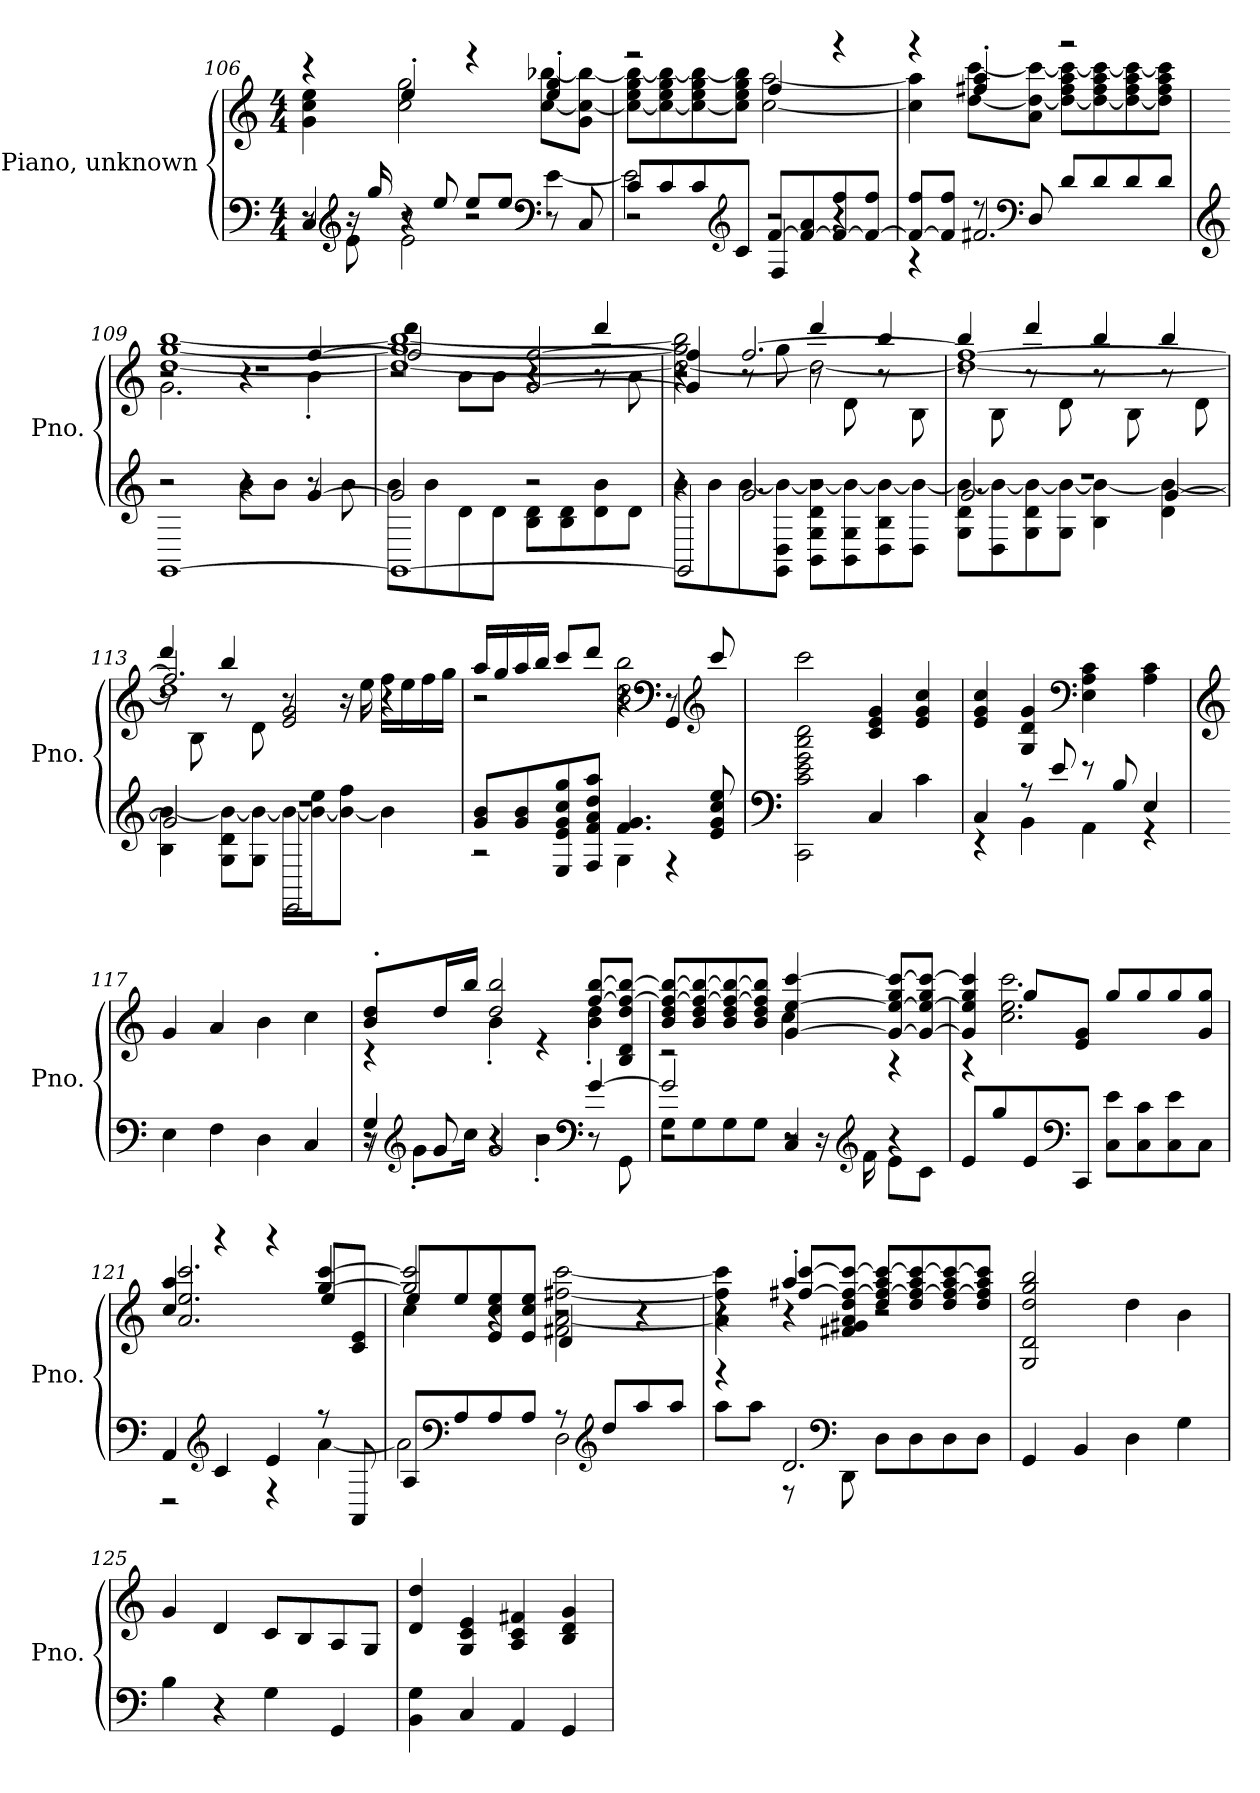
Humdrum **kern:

**kern	**kern
*part1	*part1
*staff2	*staff1
*I"Piano, unknown	*
*I'Pno.	*
*clefF4	*clefG2
*k[]	*k[]
*M4/4	*M4/4
=106	=106
*^	*^
*	*^	*	*
8r	8r	4C/	4r	4g\ 4cc\ 4ee\
*clefG2	*	*	*	*
16r	8e\	.	.	.
16gg/	.	.	.	.
8r	2e\	4r	4ee'/	2cc\ 2gg\
8ee/	.	.	.	.
8ee/L	.	2r	4r	.
8ee/J	.	.	.	.
*clefF4	*	*	*	*
8r	[4e\	.	4ee/' 4gg/'	[8cc\ [8bb-X\L
8C/	.	.	.	8g\ 8cc\_ 8bb-\_J
!!LO:LB:g=z	!!
=107	=107	=107	=107	=107
8c/L	2e\]	2r	2r	8cc\_ 8ee\ 8gg\ 8bb-\_L
8c/	.	.	.	8cc\_ 8ee\ 8gg\ 8bb-\_
8c/	.	.	.	8cc\_ 8ee\ 8gg\ 8bb-\_
*clefG2	*	*	*	*
8c/J	.	.	.	8cc\] 8ee\ 8gg\ 8bb-\]J
[8f/L	2r	4F/	4ff/	[2cc\ [2aa\
8f/_ 8a/	.	.	.	.
8f/_ 8ff/	.	4r	4r	.
8f/_ 8ff/J	.	.	.	.
*	*v	*v	*	*
=108	=108	=108	=108
8f/_ 8ff/L	4r	4r	4cc\] 4aa\]
8f/] 8ff/J	.	.	.
8r	2.f#X/	4ff#X/' 4aa/'	[8dd\ [8ccc\L
*clefF4	*	*	*
8D/	.	.	8a\ 8dd\_ 8ccc\_J
8d/L	.	2r	8dd\_ 8ff#\ 8aa\ 8ccc\_L
8d/	.	.	8dd\_ 8ff#\ 8aa\ 8ccc\_
8d/	.	.	8dd\_ 8ff#\ 8aa\ 8ccc\_
8d/J	.	.	8dd\] 8ff#\ 8aa\ 8ccc\]J
*v	*v	*	*
*	*v	*v
=109	=109
*clefG2	*
*^	*^
*	*^	*	*^
*	*	*	*	*	*^
2r	2r	[1GG	1r	[1dd [1gg [1bb	2r	2.g\
4r	8b\L	.	.	.	4r	.
.	8b\J	.	.	.	.	.
[4g/	8r	.	.	.	[4ff/	4b'\
.	8b\	.	.	.	.	.
!!LO:LB:g=z	!!	!!	!!
=110	=110	=110	=110	=110	=110	=110
2g/]	8b\L	1GG_	2r	1dd_ 1gg_ 1bb_	2ff/]	4ddd\
.	8b\	.	.	.	.	.
.	8d\	.	.	.	.	8b\L
.	8d\J	.	.	.	.	8b\J
2r	8B\ 8d\L	.	4r	.	[2g/ [2ff/	4r
.	8B\ 8d\	.	.	.	.	.
.	8d\ 8b\	.	4ddd/	.	.	8r
.	8d\J	.	.	.	.	8b\
=111	=111	=111	=111	=111	=111	=111
4r	8b\L	2GG/]	2r	2dd\_ 2gg\] 2bb\]	4g/] 4ff/]	4r
.	8b\	.	.	.	.	.
2.g/	[8b\	.	.	.	[2.ff/	8r
.	8GG\ 8D\ 8b\_J	.	.	.	.	8gg\
.	8BB\ 8G\ 8d\ 8b\_L	2r	4ddd/	2dd\_	.	8r
.	8BB\ 8G\ 8b\_	.	.	.	.	8d\
.	8D\ 8B\ 8b\_	.	4bb/	.	.	8r
.	8D\ 8b\_J	.	.	.	.	8B\
=112	=112	=112	=112	=112	=112	=112
1r	8G\ 8d\ 8b\_L	2.g/	4bb/	1dd_	1ff_	8r
.	8D\ 8b\_	.	.	.	.	8B\
.	8G\ 8d\ 8b\_	.	4ddd/	.	.	8r
.	8G\ 8b\_J	.	.	.	.	8d\
.	4B\ 4b\_	.	4bb/	.	.	8r
.	.	.	.	.	.	8B\
.	4d\ 4b\_	[4g/	4bb/	.	.	8r
.	.	.	.	.	.	8d\
!!LO:PB:g=z	!!	!!	!!
=113	=113	=113	=113	=113	=113	=113
1r	4B\ 4b\_	2g/]	4ddd/	1dd]	2.ff/]	8r
.	.	.	.	.	.	8B\
.	8G\ 8d\ 8b\_L	.	4bb/	.	.	8r
.	8G\ 8b\_J	.	.	.	.	8d\
.	16b\LL_	2EE/	2e/ 2g/	.	.	8r
.	16b\_ 16ee\J	.	.	.	.	.
.	8b\_ 8ff\J	.	.	.	.	16r
.	.	.	.	.	.	16ee\
.	4b\]	.	.	.	4r	16ff\LL
.	.	.	.	.	.	16ee\
.	.	.	.	.	.	16ff\
.	.	.	.	.	.	16gg\JJ
*	*v	*v	*	*	*	*
*	*	*	*	*v	*v
=114	=114	=114	=114	=114
8g/ 8b/L	2r	16aa/LL	2r	2r
.	.	16gg/	.	.
8g/ 8b/	.	16aa/	.	.
.	.	16bb/JJ	.	.
8E/ 8e/ 8g/ 8cc/ 8gg/	.	8ccc/L	.	.
8F/ 8f/ 8a/ 8dd/ 8aa/J	.	8ddd/J	.	.
4.f/ 4.g/	4G\	4r	2b\ 2dd\ 2bb\	4r
*	*	*clefF4	*	*
.	4r	8r	.	4GG/
*	*	*clefG2	*	*
8e/ 8g/ 8cc/ 8ee/	.	8ccc/	.	.
*v	*v	*	*	*
*	*v	*v	*v
=115	=115
*clefF4	*
2CC\ 2c\ 2e\ 2g\ 2cc\ 2ee\	2ccc\
4C/	4c/ 4e/ 4g/
4c\	4e/ 4g/ 4cc/
=116	=116
*^	*
4C/	4r	4e/ 4g/ 4cc/
8r	4BB\	4G/ 4d/ 4g/
8e/	.	.
*	*	*clefF4
8r	4AA\	4E\ 4A\ 4c\
8B/	.	.
4E/	4r	4A\ 4c\
*v	*v	*
!!LO:LB:g=z
=117	=117
*	*clefG2
4E\	4g/
4F\	4a/
4D\	4b\
4C/	4cc\
=118	=118
*^	*^
*	*^	*	*
8r	16r	4G/	8b/' 8dd/'L	4r
*clefG2	*	*	*	*
.	8g'\L	.	.	.
8g/	.	.	16dd/L	.
.	16cc\Jk	.	16bb/JJ	.
2g/	4r	4r	2dd/ 2bb/	4b'\
.	4b'\	2r	.	4r
*clefF4	*	*	*	*
[4g/	8r	.	[8ff/ [8bb/L	4b\' 4dd\'
.	8GG\	.	8B/ 8d/ 8dd/ 8ff/_ 8bb/_J	.
=119	=119	=119	=119	=119
2g/]	8G\L	2r	8b/ 8dd/ 8ff/_ 8bb/_L	2r
.	8G\	.	8b/ 8dd/ 8ff/_ 8bb/_	.
.	8G\	.	8b/ 8dd/ 8ff/_ 8bb/_	.
.	8G\J	.	8b/ 8dd/ 8ff/] 8bb/]J	.
2r	8r	4C/	[4g/ [4ee/ [4ccc/	4cc\
.	16r	.	.	.
*clefG2	*	*	*	*
.	16f\	.	.	.
.	8e\L	4r	8g/_ 8ee/_ 8gg/ 8ccc/_L	4r
.	8c\J	.	8g/_ 8ee/_ 8gg/ 8ccc/_J	.
*v	*v	*v	*	*
=120	=120	=120
8e/L	4g/] 4ee/] 4gg/ 4ccc/]	4r
8gg/	.	.
8e/	8gg/L	2.cc\ 2.ee\ 2.ccc\
*clefF4	*	*
8CC/J	8e/ 8g/J	.
8C\ 8e\L	8gg/L	.
8C\ 8c\	8gg/	.
8C\ 8e\	8gg/	.
8C\J	8g/ 8gg/J	.
!!LO:LB:g=z	!!
=121	=121	=121
*^	*	*
4AA/	2r	4cc/ 4aa/	2.a/ 2.ee/ 2.ccc/
*clefG2	*	*	*
4c/	.	4r	.
4e/	4r	4r	.
8r	[4a\	[4gg/ [4ccc/	8ee/L
8AA/	.	.	8c/ 8e/J
=122	=122	=122	=122
*	*	*	*^
8A/L	2a\]	2gg/] 2ccc/]	4cc\	8ee/L
*clefF4	*	*	*	*
8A/	.	.	.	8ee/
8A/	.	.	4r	8e/ 8cc/ 8ee/
8A/J	.	.	.	8e/ 8cc/ 8ee/J
8r	2D\	2r	2f#X\ [2a\ [2ff#X\ [2ccc\	4d/
*clefG2	*	*	*	*
8dd/L	.	.	.	.
8aa/	.	.	.	4r
8aa/J	.	.	.	.
=123	=123	=123	=123	=123
4r	8aa\L	4r	4a\] 4ff#\] 4ccc\]	4r
.	8aa\J	.	.	.
2.d/	8r	4aa'/	4r	[8ff#X/ [8ccc/L
*clefF4	*	*	*	*
.	8DD\	.	.	8f#X/ 8g#X/ 8a/ 8dd/ 8ff#/_ 8ccc/_J
.	8D\L	2r	2r	8dd/ 8ff#/_ 8aa/ 8ccc/_L
.	8D\	.	.	8dd/ 8ff#/_ 8aa/ 8ccc/_
.	8D\	.	.	8dd/ 8ff#/_ 8aa/ 8ccc/_
.	8D\J	.	.	8dd/ 8ff#/] 8aa/ 8ccc/]J
*v	*v	*	*	*
*	*v	*v	*v
=124	=124
4GG/	2G/ 2d/ 2dd/ 2gg/ 2bb/
4BB/	.
4D\	4dd\
4G\	4b\
!!LO:LB:g=z
=125	=125
4B\	4g/
4r	4d/
4G\	8c/L
.	8B/
4GG/	8A/
.	8G/J
=126	=126
4BB\ 4G\	4d/ 4dd/
4C/	4G/ 4c/ 4e/
4AA/	4A/ 4c/ 4f#X/
4GG/	4B/ 4d/ 4g/
=	=
*-	*-
